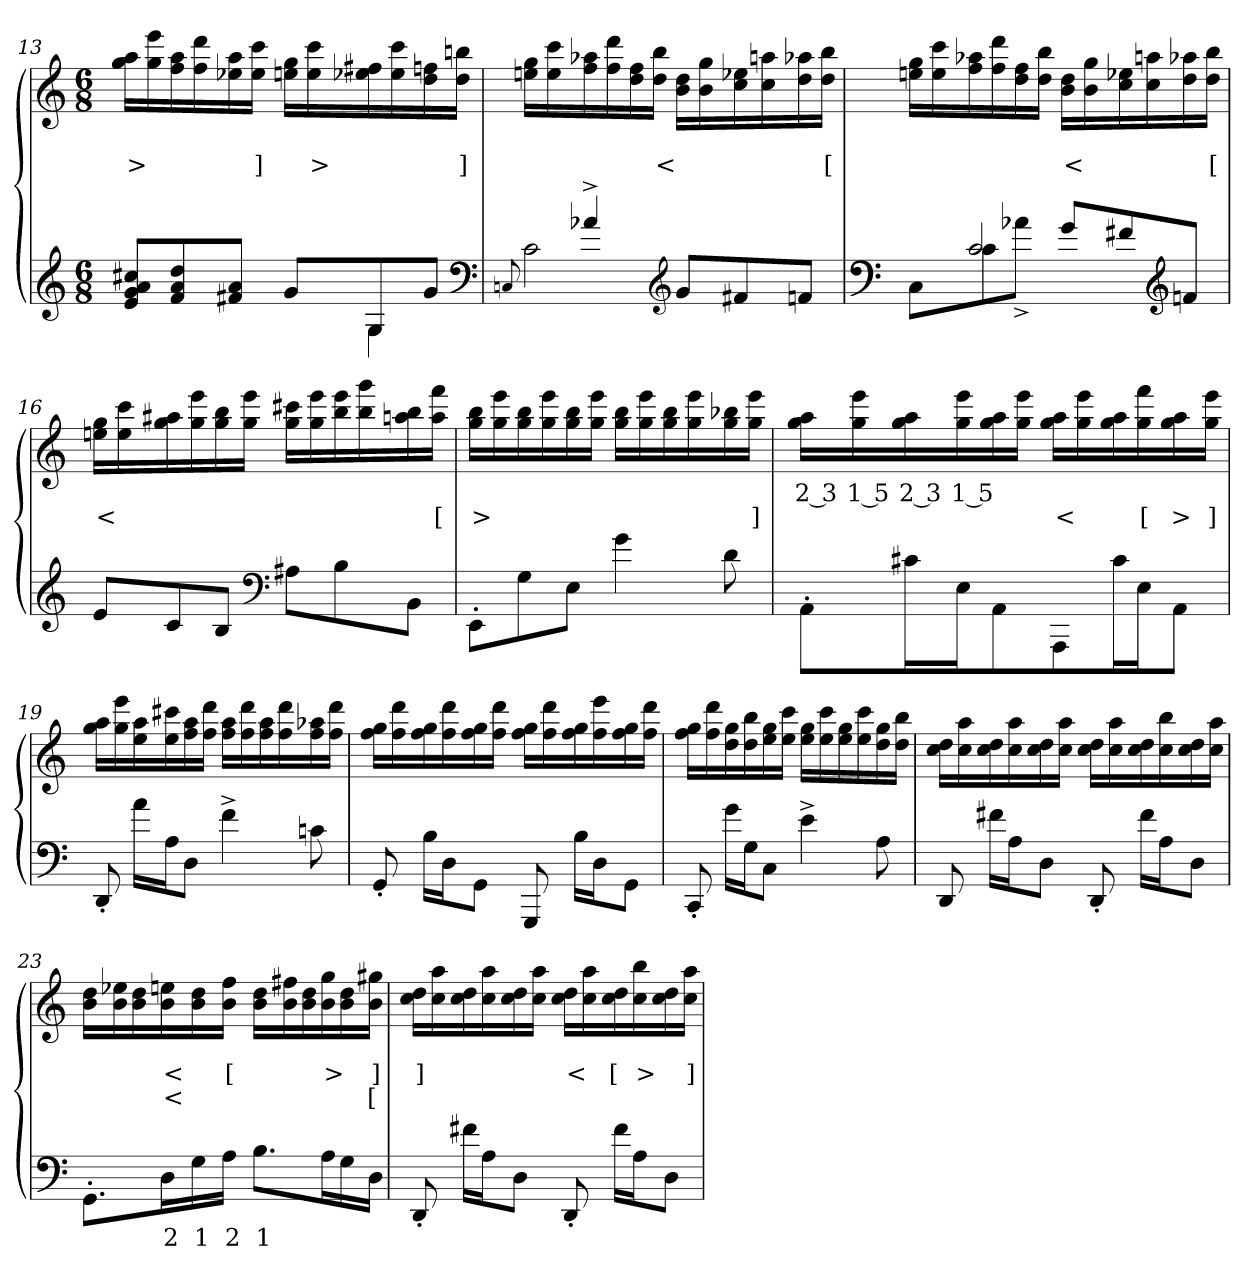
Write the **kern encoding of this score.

**kern	**text	**kern	**text	**text	**text
*part2	*part2	*part1	*part1	*part1	*part1
*staff2	*staff2	*staff1	*staff1	*staff1	*staff1
*clefG2	*	*clefG2	*	*	*
*k[]	*	*k[]	*	*	*
*M6/8	*	*M6/8	*	*	*
=13	=13	=13	=13	=13	=13
*^	*	*	*	*	*
8cc#X 8a 8g 8eL	2ryy	.	16aa 16ggLL	.	>	.
.	.	.	16eee 16gg	.	.	.
8dd 8a 8f	.	.	16aa 16ff	.	.	.
.	.	.	16ddd 16ff	.	.	.
8a 8f#XJ	.	.	16aa 16ee-X	.	.	.
.	.	.	16ccc 16ee-JJ	.	]	.
8gL	.	.	16gg 16eenLL	.	.	.
.	.	.	16ccc 16ee	.	>	.
8G	4G	.	16ff#X 16ee-X	.	.	.
.	.	.	16ccc 16ee-	.	.	.
8gJ	.	.	16ffn 16dd	.	.	.
.	.	.	16bbn 16ddJJ	.	]	.
*clefF4	*	*	*	*	*	*
=14	=14	=14	=14	=14	=14	=14
.	8qqCn/	.	.	.	.	.
8ryy	2c	.	16gg 16eenLL	.	.	.
.	.	.	16ccc 16ee	.	.	.
4a-X^>	.	.	16aa-X 16ff	.	.	.
.	.	.	16ddd 16ff	.	.	.
.	.	.	16ff 16dd	.	.	.
.	.	.	16bb 16ddJJ	.	<	.
*clefG2	*	*	*	*	*	*
8gL	.	.	16dd 16bLL	.	.	.
.	.	.	16gg 16b	.	.	.
8f#X	4ryy	.	16ee-X 16cc	.	.	.
.	.	.	16aan 16cc	.	.	.
8fnJ	.	.	16aa-X 16dd	.	.	.
.	.	.	16bb 16ddJJ	.	[	.
=15	=15	=15	=15	=15	=15	=15
*clefF4	*	*	*	*	*	*
8ryy	8CL	.	16gg 16eenLL	.	.	.
.	.	.	16ccc 16ee	.	.	.
2c	8c	.	16aa-X 16ff	.	.	.
.	.	.	16ddd 16ff	.	.	.
.	8a-X^>J	.	16ff 16dd	.	.	.
.	.	.	16bb 16ddJJ	.	.	.
.	8g/L	.	16dd 16bLL	.	<	.
.	.	.	16gg 16b	.	.	.
.	8f#X	.	16ee-X 16cc	.	.	.
.	.	.	16aan 16cc	.	.	.
*clefG2	*	*	*	*	*	*
8ryy	8fnJ	.	16aa-X 16dd	.	.	.
.	.	.	16bb 16ddJJ	.	[	.
*v	*v	*	*	*	*	*
=16	=16	=16	=16	=16	=16
8eL	.	16gg 16eenLL	.	<	.
.	.	16ccc 16ee	.	.	.
8c	.	16aa#X 16gg	.	.	.
.	.	16eee 16gg	.	.	.
8BJ	.	16bb 16gg	.	.	.
.	.	16eee 16ggJJ	.	.	.
*clefF4	*	*	*	*	*
8A#XL	.	16ccc#X 16ggLL	.	.	.
.	.	16eee 16gg	.	.	.
8B	.	16eee 16bb	.	.	.
.	.	16ggg 16bb	.	.	.
8BBJ	.	16bb 16aan	.	.	.
.	.	16fff 16aaJJ	.	[	.
=17	=17	=17	=17	=17	=17
8EE'>L	.	16bb 16ggLL	.	>	.
.	.	16eee 16gg	.	.	.
8G\	.	16bb 16gg	.	.	.
.	.	16eee 16gg	.	.	.
8EJ	.	16bb 16gg	.	.	.
.	.	16eee 16ggJJ	.	.	.
4g	.	16bb 16ggLL	.	.	.
.	.	16eee 16gg	.	.	.
.	.	16bb 16gg	.	.	.
.	.	16eee 16gg	.	.	.
8d	.	16bb-X 16gg	.	.	.
.	.	16eee 16ggJJ	.	]	.
=18	=18	=18	=18	=18	=18
8AA'>	.	16aa 16ggLL	2 3	.	.
.	.	16eee 16gg	1 5	.	.
16c#XLL	.	16aa 16gg	2 3	.	.
16EJ	.	16eee 16gg	1 5	.	.
8AAJ	.	16aa 16gg	.	.	.
.	.	16eee 16ggJJ	.	.	.
8AAA\L	.	16aa 16ggLL	.	<	.
.	.	16eee 16gg	.	.	.
16c#	.	16aa 16gg	.	.	.
16EJ	.	16fff 16gg	.	[	.
8AAJ	.	16aa 16gg	.	>	.
.	.	16eee 16ggJJ	.	]	.
=19	=19	=19	=19	=19	=19
8DD'>	.	16aa 16ggLL	.	.	.
.	.	16eee 16gg	.	.	.
16aLL	.	16aa 16ee	.	.	.
16AJ	.	16ccc#X 16ee	.	.	.
8DJ	.	16aa 16ff	.	.	.
.	.	16ddd 16ffJJ	.	.	.
4f^>	.	16aa 16ffLL	.	.	.
.	.	16ddd 16ff	.	.	.
.	.	16aa 16ff	.	.	.
.	.	16ddd 16ff	.	.	.
8cn	.	16aa-X 16ff	.	.	.
.	.	16ddd 16ffJJ	.	.	.
=20	=20	=20	=20	=20	=20
8GG'>	.	16gg 16ffLL	.	.	.
.	.	16ddd 16ff	.	.	.
16BLL	.	16gg 16ff	.	.	.
16DJ	.	16ddd 16ff	.	.	.
8GGJ	.	16gg 16ff	.	.	.
.	.	16ddd 16ffJJ	.	.	.
8GGG	.	16gg 16ffLL	.	.	.
.	.	16ddd 16ff	.	.	.
16BLL	.	16gg 16ff	.	.	.
16DJ	.	16eee 16ff	.	.	.
8GGJ	.	16gg 16ff	.	.	.
.	.	16ddd 16ffJJ	.	.	.
=21	=21	=21	=21	=21	=21
8CC'>	.	16gg 16ffLL	.	.	.
.	.	16ddd 16ff	.	.	.
16gLL	.	16gg 16dd	.	.	.
16GJ	.	16bb 16dd	.	.	.
8CJ	.	16gg 16ee	.	.	.
.	.	16ccc 16eeJJ	.	.	.
4e^>	.	16gg 16eeLL	.	.	.
.	.	16ccc 16ee	.	.	.
.	.	16gg 16ee	.	.	.
.	.	16ccc 16ee	.	.	.
8A	.	16gg 16dd	.	.	.
.	.	16bb 16ddJJ	.	.	.
=22	=22	=22	=22	=22	=22
8DD	.	16dd 16ccLL	.	.	.
.	.	16aa 16cc	.	.	.
16f#XLL	.	16dd 16cc	.	.	.
16AJ	.	16aa 16cc	.	.	.
8DJ	.	16dd 16cc	.	.	.
.	.	16aa 16ccJJ	.	.	.
8DD'>	.	16dd 16ccLL	.	.	.
.	.	16aa 16cc	.	.	.
16f#LL	.	16dd 16cc	.	.	.
16AJ	.	16bb 16cc	.	.	.
8DJ	.	16dd 16cc	.	.	.
.	.	16aa 16ccJJ	.	.	.
=23	=23	=23	=23	=23	=23
8.GG'>L	.	16dd 16bLL	.	.	.
.	.	16ee-X 16b	.	.	.
.	.	16dd 16b	.	.	.
16DL	2	16een 16b	.	<	<
16G	1	16dd 16b	.	.	.
16AJJ	2	16ff 16bJJ	.	[	.
8.BL	1	16dd 16bLL	.	.	.
.	.	16ff#X 16b	.	.	.
.	.	16dd 16b	.	.	.
16AL	.	16gg 16b	.	>	.
16G	.	16dd 16b	.	.	.
16DJJ	.	16gg#X 16bJJ	.	]	[
=24	=24	=24	=24	=24	=24
8DD'>	.	16dd 16ccLL	.	]	.
.	.	16aa 16cc	.	.	.
16f#XLL	.	16dd 16cc	.	.	.
16AJ	.	16aa 16cc	.	.	.
8DJ	.	16dd 16cc	.	.	.
.	.	16aa 16ccJJ	.	.	.
8DD'>	.	16dd 16ccLL	.	<	.
.	.	16aa 16cc	.	.	.
16f#LL	.	16dd 16cc	.	[	.
16AJ	.	16bb 16cc	.	>	.
8DJ	.	16dd 16cc	.	.	.
.	.	16aa 16ccJJ	.	]	.
=	=	=	=	=	=
*-	*-	*-	*-	*-	*-
